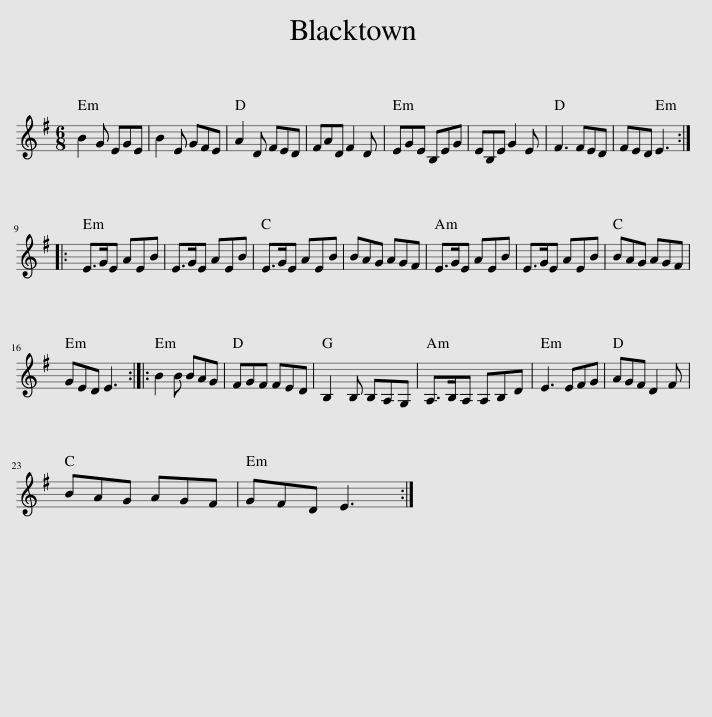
X:1
L:1/8
M:6/8
I:linebreak $
K:Emin
V:1 treble
V:1
 B2 G EGE | B2 E GFE | A2 D FED | FAD F2 D | EGE B,EG | %5
 EB,E G2 E | F3 FED | FED E3 ::$ E>GE AEB | E>GE AEB | %10
 E>GE AEB | BAG AGF | E>GE AEB | E>GE AEB | BAG AGF |$ %15
 GED E3 :: B2 B BAG | FGF FED | B,2 B, B,A,G, | A,>B,A, A,B,D | %20
 E3 EFG | AGF D2 F |$ BAG AGF | GFD E3 :| %24
